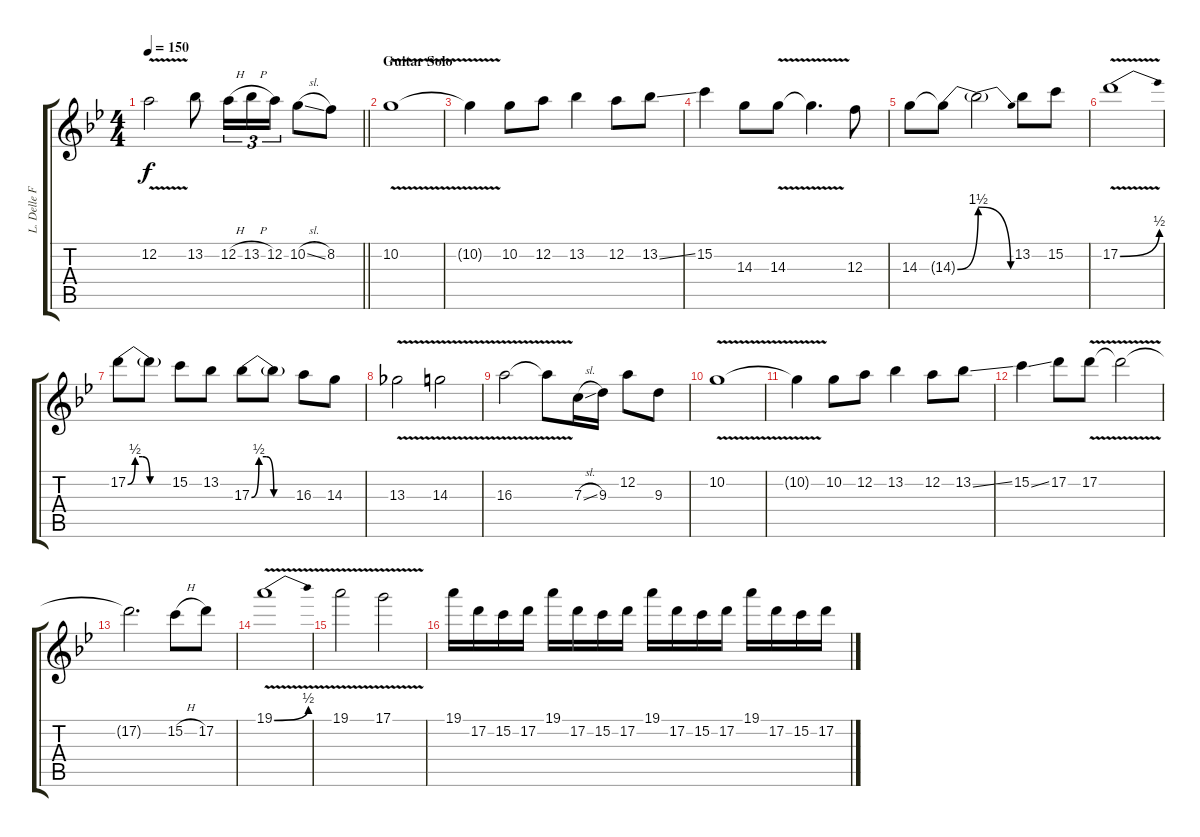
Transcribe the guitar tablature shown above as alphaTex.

\track ("L. Delle Fave (Guitar Lead)" "L. Delle F") {instrument overdrivenguitar}
\staff {score tabs}
\tuning (D4 A3 F3 C3 G2 D2) {hide}
\ts (4 4)
\tempo 150
\clef g2
\barLineRight lightlight
\ks gminor
12.2{v}.2{dy f} 13.2.8 12.2{h}.16{tu (3 2)} 13.2{h}.16{tu (3 2)} 12.2.16{tu (3 2)} 10.2{sl}.8 8.2.8 |
\section ("" "Guitar Solo")
10.2{v}.1{volume 14} |
10.2{t}.4 10.2.8 12.2.8 13.2.4 12.2.8 13.2{ss}.8 |
15.2.4 14.3.8 14.3{v}.8 14.3{t}.4{d} 12.3.8 |
14.3.8 14.3{be (bend 0 0 60 6) t}.8 14.3{be (release 0 6 60 0) t}.2 13.2.8 15.2.8 |
17.2{be (bend 0 0 60 2) v}.1 |
17.2{be (custom 0 0 10 2 20 2 30 0 60 0)}.8 17.2{t}.8 15.2.8 13.2.8 17.3{be (custom 0 0 10 2 20 2 30 0 60 0)}.8 17.3{t}.8 16.3.8 14.3.8 |
13.3{v}.2 14.3{v}.2 |
16.3{v}.2 16.3{t}.8 7.3{sl}.16 9.3.16 12.2.8 9.3.8 |
10.2{v}.1 |
10.2{t}.4 10.2.8 12.2.8 13.2.4 12.2.8 13.2{ss}.8 |
15.2{ss}.4 17.2.8 17.2{v}.8 17.2{t}.2 |
17.2{t}.2{d} 15.2{h}.8 17.2.8 |
19.1{be (bend 0 0 60 2) v}.1 |
19.1{v}.2 17.1{v}.2 |
19.1.16 17.2.16 15.2.16 17.2.16 19.1.16 17.2.16 15.2.16 17.2.16 19.1.16 17.2.16 15.2.16 17.2.16 19.1.16 17.2.16 15.2.16 17.2.16
